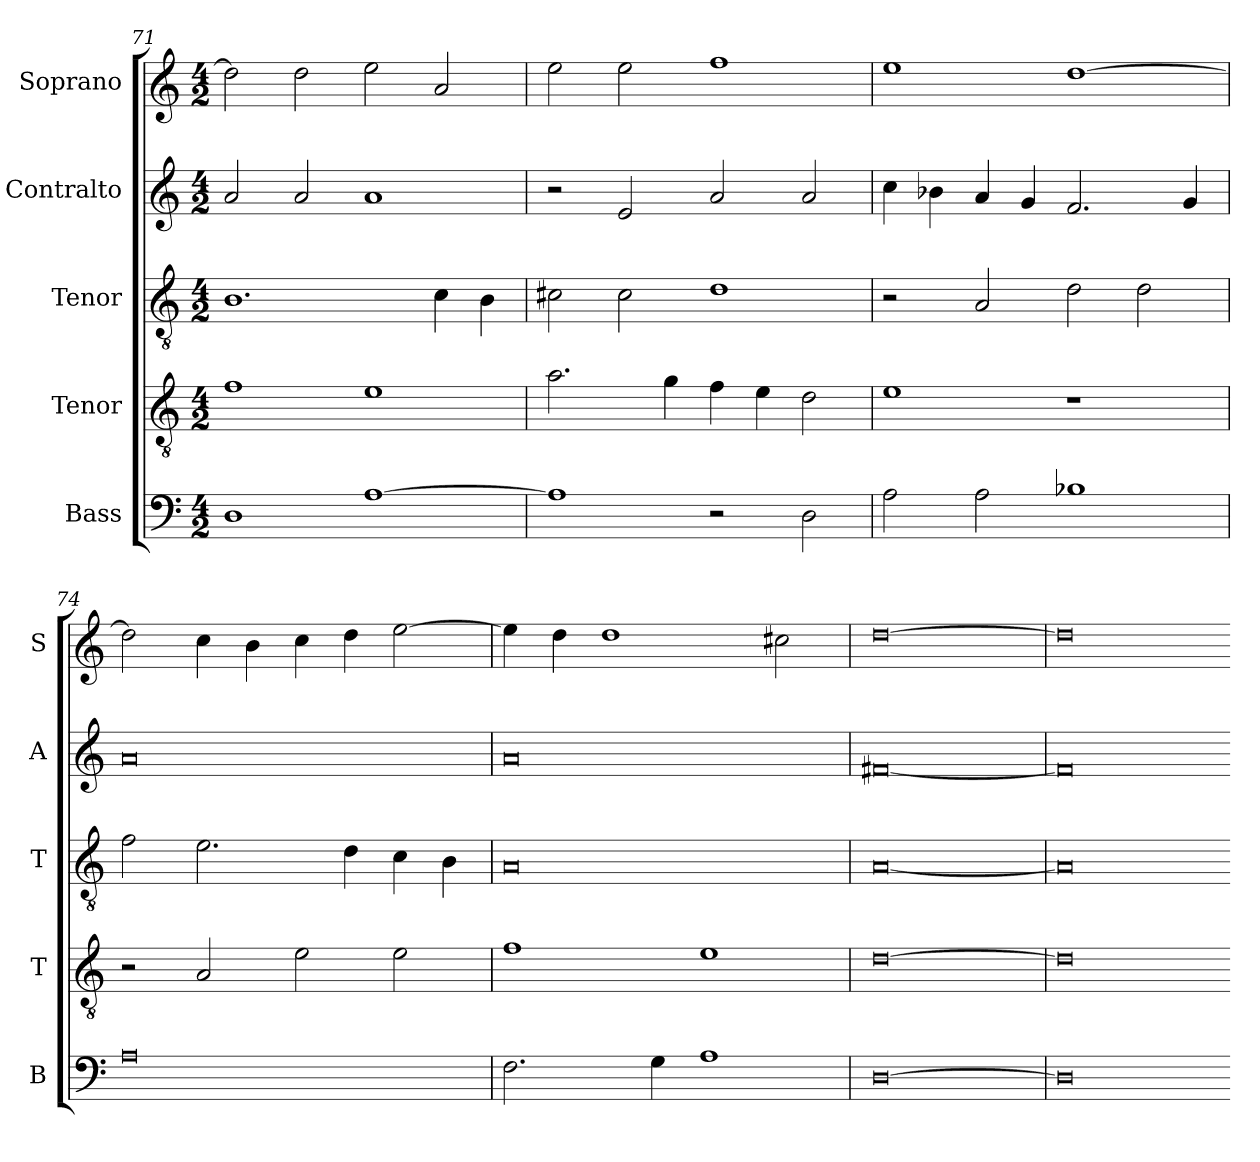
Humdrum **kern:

**kern	**kern	**kern	**kern	**kern
*part5	*part4	*part3	*part2	*part1
*staff5	*staff4	*staff3	*staff2	*staff1
*I"Bass	*I"Tenor	*I"Tenor	*I"Contralto	*I"Soprano
*I'B	*I'T	*I'T	*I'A	*I'S
*clefF4	*clefGv2	*clefGv2	*clefG2	*clefG2
*k[]	*k[]	*k[]	*k[]	*k[]
*D:dor	*D:dor	*D:dor	*D:dor	*D:dor
*M4/2	*M4/2	*M4/2	*M4/2	*M4/2
=71	=71	=71	=71	=71
1D	1f	1.B	2a	2dd]
.	.	.	2a	2dd
[1A	1e	.	1a	2ee
.	.	4c	.	2a
.	.	4B	.	.
=72	=72	=72	=72	=72
1A]	2.a	2c#X	2r	2ee
.	.	2c#	2e	2ee
.	4g	.	.	.
2r	4f	1d	2a	1ff
.	4e	.	.	.
2D	2d	.	2a	.
=73	=73	=73	=73	=73
2A	1e	2r	4cc	1ee
.	.	.	4b-X	.
2A	.	2A	4a	.
.	.	.	4g	.
1B-X	1r	2d	2.f	[1dd
.	.	2d	.	.
.	.	.	4g	.
=74	=74	=74	=74	=74
0A	2r	2f	0a	2dd]
.	2A	2.e	.	4cc
.	.	.	.	4b
.	2e	.	.	4cc
.	.	4d	.	4dd
.	2e	4c	.	[2ee
.	.	4B	.	.
=75	=75	=75	=75	=75
2.F	1f	0A	0a	4ee]
.	.	.	.	4dd
.	.	.	.	1dd
4G	.	.	.	.
1A	1e	.	.	.
.	.	.	.	2cc#X
=76	=76	=76	=76	=76
[0D	[0d	[0A	[0f#X	[0dd
=77	=77	=77	=77	=77
0D]	0d]	0A]	0f#]	0dd]
=-	=-	=-	=-	=-
*-	*-	*-	*-	*-
